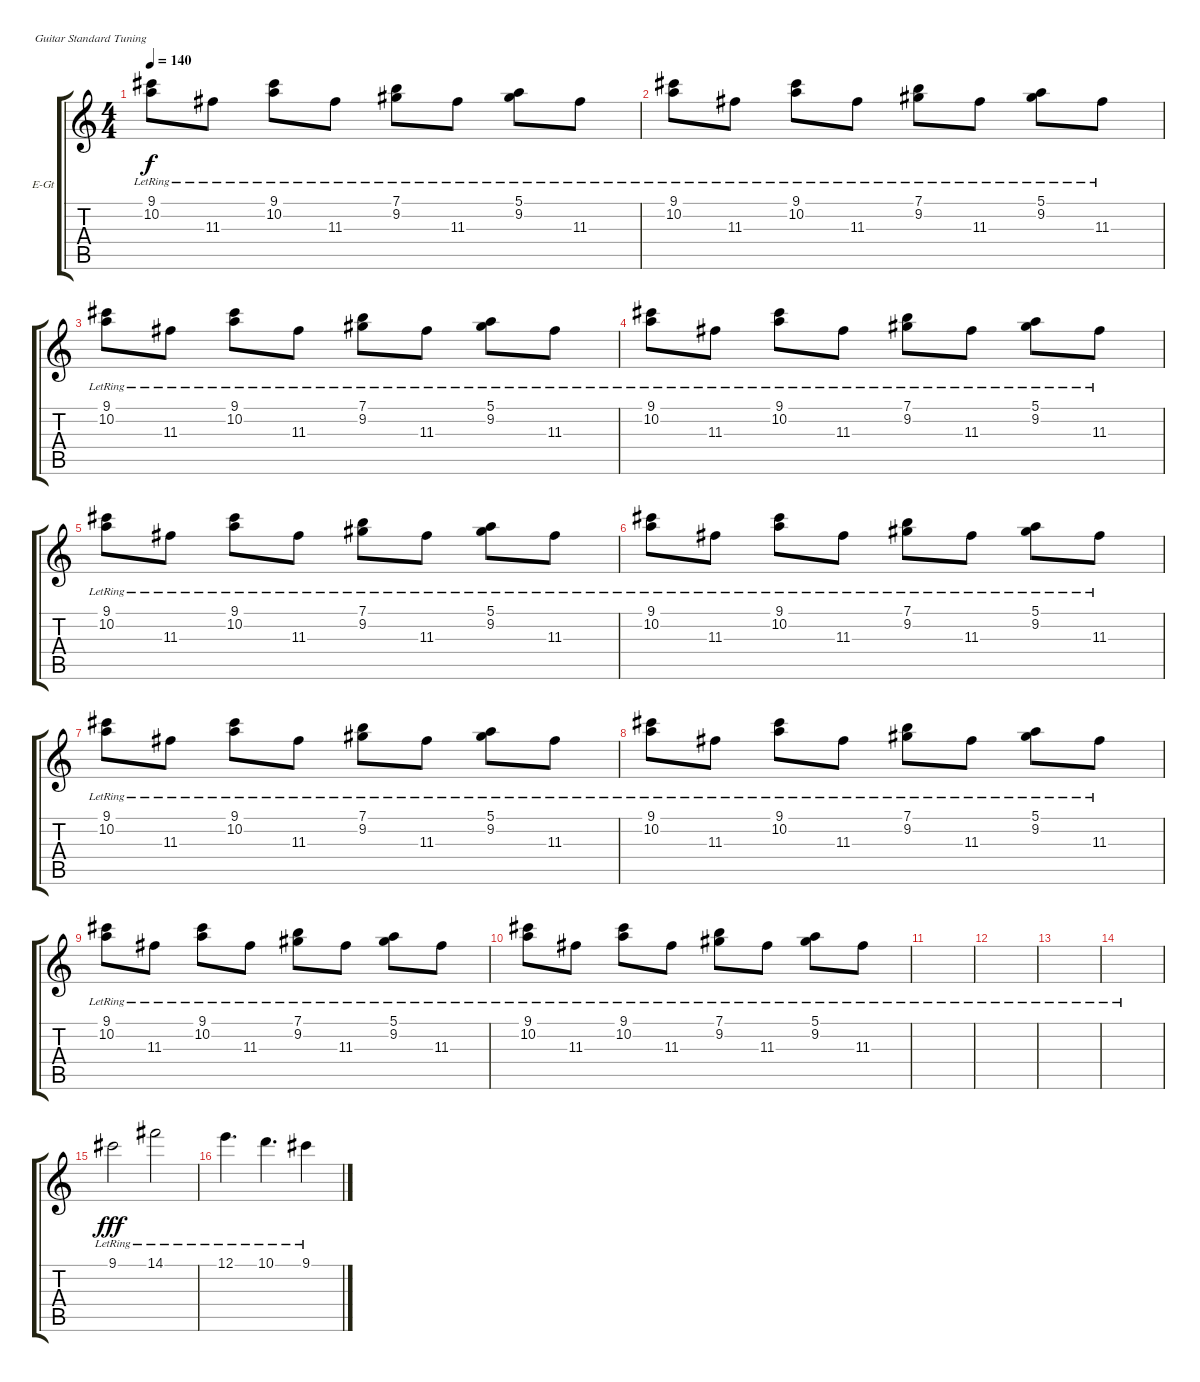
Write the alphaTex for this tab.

\bracketExtendMode groupsimilarinstruments
\firstSystemTrackNameOrientation horizontal
\otherSystemsTrackNameOrientation horizontal
\track ("Jorel Decker keys" "E-Gt") {instrument electricguitarclean}
\staff {score tabs}
\tuning (E4 B3 G3 D3 A2 E2)
\ts (4 4)
\tempo 140
\clef g2
\scale
0.333333
\ks c
(9.1{lr} 10.2{lr}).8{dy f} 11.3{lr}.8 (9.1{lr} 10.2{lr}).8 11.3{lr}.8 (7.1{lr} 9.2{lr}).8 11.3{lr}.8 (5.1{lr} 9.2{lr}).8 11.3{lr}.8 |
\scale
0.333333 (9.1{lr} 10.2{lr}).8 11.3{lr}.8 (9.1{lr} 10.2{lr}).8 11.3{lr}.8 (7.1{lr} 9.2{lr}).8 11.3{lr}.8 (5.1{lr} 9.2{lr}).8 11.3{lr}.8 |
\scale
0.333333 (9.1{lr} 10.2{lr}).8 11.3{lr}.8 (9.1{lr} 10.2{lr}).8 11.3{lr}.8 (7.1{lr} 9.2{lr}).8 11.3{lr}.8 (5.1{lr} 9.2{lr}).8 11.3{lr}.8 |
\scale
0.333333 (9.1{lr} 10.2{lr}).8 11.3{lr}.8 (9.1{lr} 10.2{lr}).8 11.3{lr}.8 (7.1{lr} 9.2{lr}).8 11.3{lr}.8 (5.1{lr} 9.2{lr}).8 11.3{lr}.8 |
\scale
0.333333 (9.1{lr} 10.2{lr}).8 11.3{lr}.8 (9.1{lr} 10.2{lr}).8 11.3{lr}.8 (7.1{lr} 9.2{lr}).8 11.3{lr}.8 (5.1{lr} 9.2{lr}).8 11.3{lr}.8 |
\scale
0.333333 (9.1{lr} 10.2{lr}).8 11.3{lr}.8 (9.1{lr} 10.2{lr}).8 11.3{lr}.8 (7.1{lr} 9.2{lr}).8 11.3{lr}.8 (5.1{lr} 9.2{lr}).8 11.3{lr}.8 |
\scale
0.333333 (9.1{lr} 10.2{lr}).8 11.3{lr}.8 (9.1{lr} 10.2{lr}).8 11.3{lr}.8 (7.1{lr} 9.2{lr}).8 11.3{lr}.8 (5.1{lr} 9.2{lr}).8 11.3{lr}.8 |
\scale
0.333333 (9.1{lr} 10.2{lr}).8 11.3{lr}.8 (9.1{lr} 10.2{lr}).8 11.3{lr}.8 (7.1{lr} 9.2{lr}).8 11.3{lr}.8 (5.1{lr} 9.2{lr}).8 11.3{lr}.8 |
\scale
0.333333 (9.1{lr} 10.2{lr}).8 11.3{lr}.8 (9.1{lr} 10.2{lr}).8 11.3{lr}.8 (7.1{lr} 9.2{lr}).8 11.3{lr}.8 (5.1{lr} 9.2{lr}).8 11.3{lr}.8 |
\scale
0.333333 (9.1{lr} 10.2{lr}).8 11.3{lr}.8 (9.1{lr} 10.2{lr}).8 11.3{lr}.8 (7.1{lr} 9.2{lr}).8 11.3{lr}.8 (5.1{lr} 9.2{lr}).8 11.3{lr}.8 |
\scale
0.333333 |
\scale
0.333333 |
\scale
0.333333 |
\scale
0.333333 |
\scale
0.333333 9.1{lr}.2{dy fff} 14.1{lr}.2 |
\scale
0.333333 12.1{lr}.4{d} 10.1{lr}.4{d} 9.1{lr}.4
